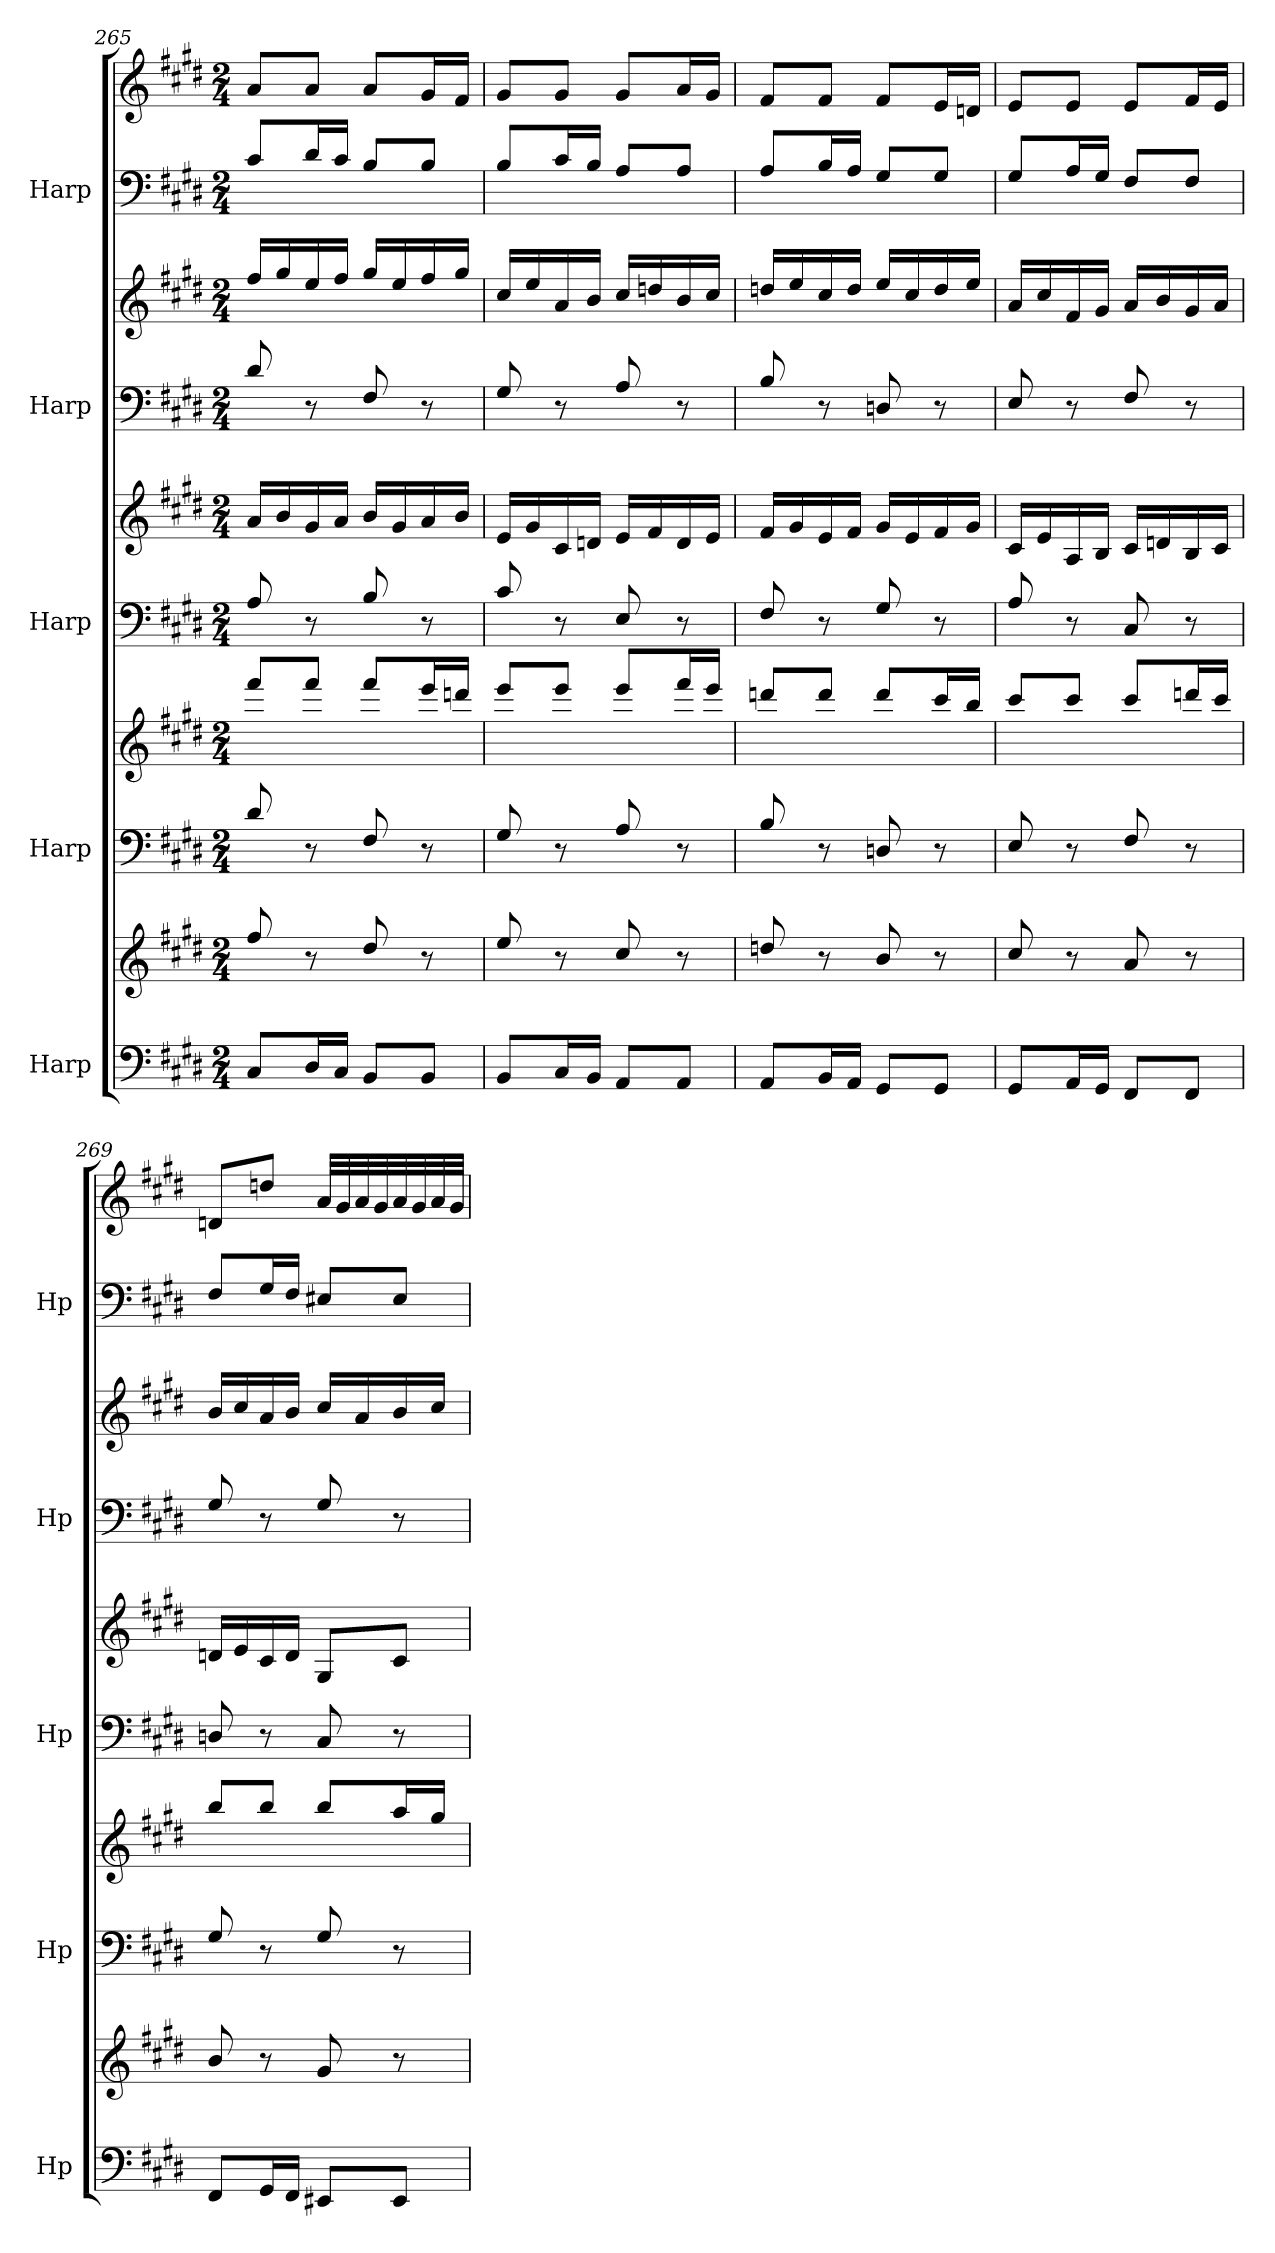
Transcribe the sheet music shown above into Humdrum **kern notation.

**kern	**kern	**kern	**kern	**kern	**kern	**kern	**kern	**kern	**kern
*part5	*part5	*part4	*part4	*part3	*part3	*part2	*part2	*part1	*part1
*staff10	*staff9	*staff8	*staff7	*staff6	*staff5	*staff4	*staff3	*staff2	*staff1
*I"Harp	*	*I"Harp	*	*I"Harp	*	*I"Harp	*	*I"Harp	*
*I'Hp	*	*I'Hp	*	*I'Hp	*	*I'Hp	*	*I'Hp	*
*clefF4	*clefG2	*clefF4	*clefG2	*clefF4	*clefG2	*clefF4	*clefG2	*clefF4	*clefG2
*k[f#c#g#d#]	*k[f#c#g#d#]	*k[f#c#g#d#]	*k[f#c#g#d#]	*k[f#c#g#d#]	*k[f#c#g#d#]	*k[f#c#g#d#]	*k[f#c#g#d#]	*k[f#c#g#d#]	*k[f#c#g#d#]
*M2/4	*M2/4	*M2/4	*M2/4	*M2/4	*M2/4	*M2/4	*M2/4	*M2/4	*M2/4
=265	=265	=265	=265	=265	=265	=265	=265	=265	=265
8C#/L	8ff#/	8d#/	8fff#/L	8A/	16a/LL	8d#/	16ff#/LL	8c#/L	8a/L
.	.	.	.	.	16b/	.	16gg#/	.	.
16D#/L	8r	8r	8fff#/J	8r	16g#/	8r	16ee/	16d#/L	8a/J
16C#/JJ	.	.	.	.	16a/JJ	.	16ff#/JJ	16c#/JJ	.
8BB/L	8dd#/	8F#/	8fff#/L	8B/	16b/LL	8F#/	16gg#/LL	8B/L	8a/L
.	.	.	.	.	16g#/	.	16ee/	.	.
8BB/J	8r	8r	16eee/L	8r	16a/	8r	16ff#/	8B/J	16g#/L
.	.	.	16dddn/JJ	.	16b/JJ	.	16gg#/JJ	.	16f#/JJ
!!LO:PB:g=z
=266	=266	=266	=266	=266	=266	=266	=266	=266	=266
8BB/L	8ee/	8G#/	8eee/L	8c#/	16e/LL	8G#/	16cc#/LL	8B/L	8g#/L
.	.	.	.	.	16g#/	.	16ee/	.	.
16C#/L	8r	8r	8eee/J	8r	16c#/	8r	16a/	16c#/L	8g#/J
16BB/JJ	.	.	.	.	16dn/JJ	.	16b/JJ	16B/JJ	.
8AA/L	8cc#/	8A/	8eee/L	8E/	16e/LL	8A/	16cc#/LL	8A/L	8g#/L
.	.	.	.	.	16f#/	.	16ddn/	.	.
8AA/J	8r	8r	16fff#/L	8r	16d/	8r	16b/	8A/J	16a/L
.	.	.	16eee/JJ	.	16e/JJ	.	16cc#/JJ	.	16g#/JJ
=267	=267	=267	=267	=267	=267	=267	=267	=267	=267
8AA/L	8ddn/	8B/	8dddn/L	8F#/	16f#/LL	8B/	16ddn/LL	8A/L	8f#/L
.	.	.	.	.	16g#/	.	16ee/	.	.
16BB/L	8r	8r	8ddd/J	8r	16e/	8r	16cc#/	16B/L	8f#/J
16AA/JJ	.	.	.	.	16f#/JJ	.	16dd/JJ	16A/JJ	.
8GG#/L	8b/	8Dn/	8ddd/L	8G#/	16g#/LL	8Dn/	16ee/LL	8G#/L	8f#/L
.	.	.	.	.	16e/	.	16cc#/	.	.
8GG#/J	8r	8r	16ccc#/L	8r	16f#/	8r	16dd/	8G#/J	16e/L
.	.	.	16bb/JJ	.	16g#/JJ	.	16ee/JJ	.	16dn/JJ
=268	=268	=268	=268	=268	=268	=268	=268	=268	=268
8GG#/L	8cc#/	8E/	8ccc#/L	8A/	16c#/LL	8E/	16a/LL	8G#/L	8e/L
.	.	.	.	.	16e/	.	16cc#/	.	.
16AA/L	8r	8r	8ccc#/J	8r	16A/	8r	16f#/	16A/L	8e/J
16GG#/JJ	.	.	.	.	16B/JJ	.	16g#/JJ	16G#/JJ	.
8FF#/L	8a/	8F#/	8ccc#/L	8C#/	16c#/LL	8F#/	16a/LL	8F#/L	8e/L
.	.	.	.	.	16dn/	.	16b/	.	.
8FF#/J	8r	8r	16dddn/L	8r	16B/	8r	16g#/	8F#/J	16f#/L
.	.	.	16ccc#/JJ	.	16c#/JJ	.	16a/JJ	.	16e/JJ
=269	=269	=269	=269	=269	=269	=269	=269	=269	=269
8FF#/L	8b/	8G#/	8bb/L	8Dn/	16dn/LL	8G#/	16b/LL	8F#/L	8dn/L
.	.	.	.	.	16e/	.	16cc#/	.	.
16GG#/L	8r	8r	8bb/J	8r	16c#/	8r	16a/	16G#/L	8ddn/J
16FF#/JJ	.	.	.	.	16d/JJ	.	16b/JJ	16F#/JJ	.
8EE#X/L	8g#/	8G#/	8bb/L	8C#/	8G#/L	8G#/	16cc#/LL	8E#X/L	32a/LLL
.	.	.	.	.	.	.	.	.	32g#/
.	.	.	.	.	.	.	16a/	.	32a/
.	.	.	.	.	.	.	.	.	32g#/
8EE#/J	8r	8r	16aa/L	8r	8c#/J	8r	16b/	8E#/J	32a/
.	.	.	.	.	.	.	.	.	32g#/
.	.	.	16gg#/JJ	.	.	.	16cc#/JJ	.	32a/
.	.	.	.	.	.	.	.	.	32g#/JJJ
=	=	=	=	=	=	=	=	=	=
*-	*-	*-	*-	*-	*-	*-	*-	*-	*-
